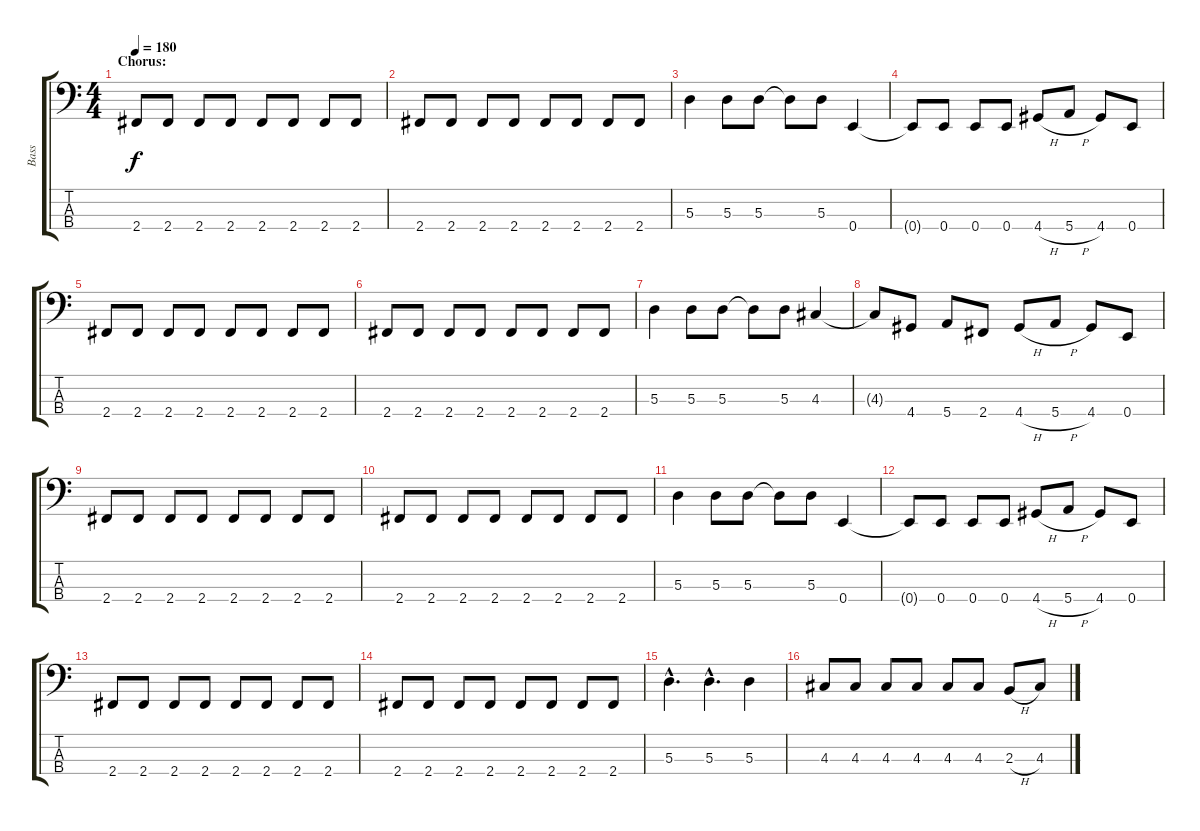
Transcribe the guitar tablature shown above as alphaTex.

\track ("Bass" "Bass") {instrument electricbasspick}
\staff {score tabs}
\tuning (G2 D2 A1 E1) {hide}
\ts (4 4)
\section ("" "Chorus:")
\tempo 180
\clef f4
\ks c
2.4.8{dy f} 2.4.8 2.4.8 2.4.8 2.4.8 2.4.8 2.4.8 2.4.8 |
2.4.8 2.4.8 2.4.8 2.4.8 2.4.8 2.4.8 2.4.8 2.4.8 |
5.3.4 5.3.8 5.3.8 5.3{t}.8 5.3.8 0.4.4 |
0.4{t}.8 0.4.8 0.4.8 0.4.8 4.4{h}.8 5.4{h}.8 4.4.8 0.4.8 |
2.4.8 2.4.8 2.4.8 2.4.8 2.4.8 2.4.8 2.4.8 2.4.8 |
2.4.8 2.4.8 2.4.8 2.4.8 2.4.8 2.4.8 2.4.8 2.4.8 |
5.3.4 5.3.8 5.3.8 5.3{t}.8 5.3.8 4.3.4 |
4.3{t}.8 4.4.8 5.4.8 2.4.8 4.4{h}.8 5.4{h}.8 4.4.8 0.4.8 |
2.4.8 2.4.8 2.4.8 2.4.8 2.4.8 2.4.8 2.4.8 2.4.8 |
2.4.8 2.4.8 2.4.8 2.4.8 2.4.8 2.4.8 2.4.8 2.4.8 |
5.3.4 5.3.8 5.3.8 5.3{t}.8 5.3.8 0.4.4 |
0.4{t}.8 0.4.8 0.4.8 0.4.8 4.4{h}.8 5.4{h}.8 4.4.8 0.4.8 |
2.4.8 2.4.8 2.4.8 2.4.8 2.4.8 2.4.8 2.4.8 2.4.8 |
2.4.8 2.4.8 2.4.8 2.4.8 2.4.8 2.4.8 2.4.8 2.4.8 |
5.3{hac}.4{d} 5.3{hac}.4{d} 5.3.4 |
4.3.8 4.3.8 4.3.8 4.3.8 4.3.8 4.3.8 2.3{h}.8 4.3.8
